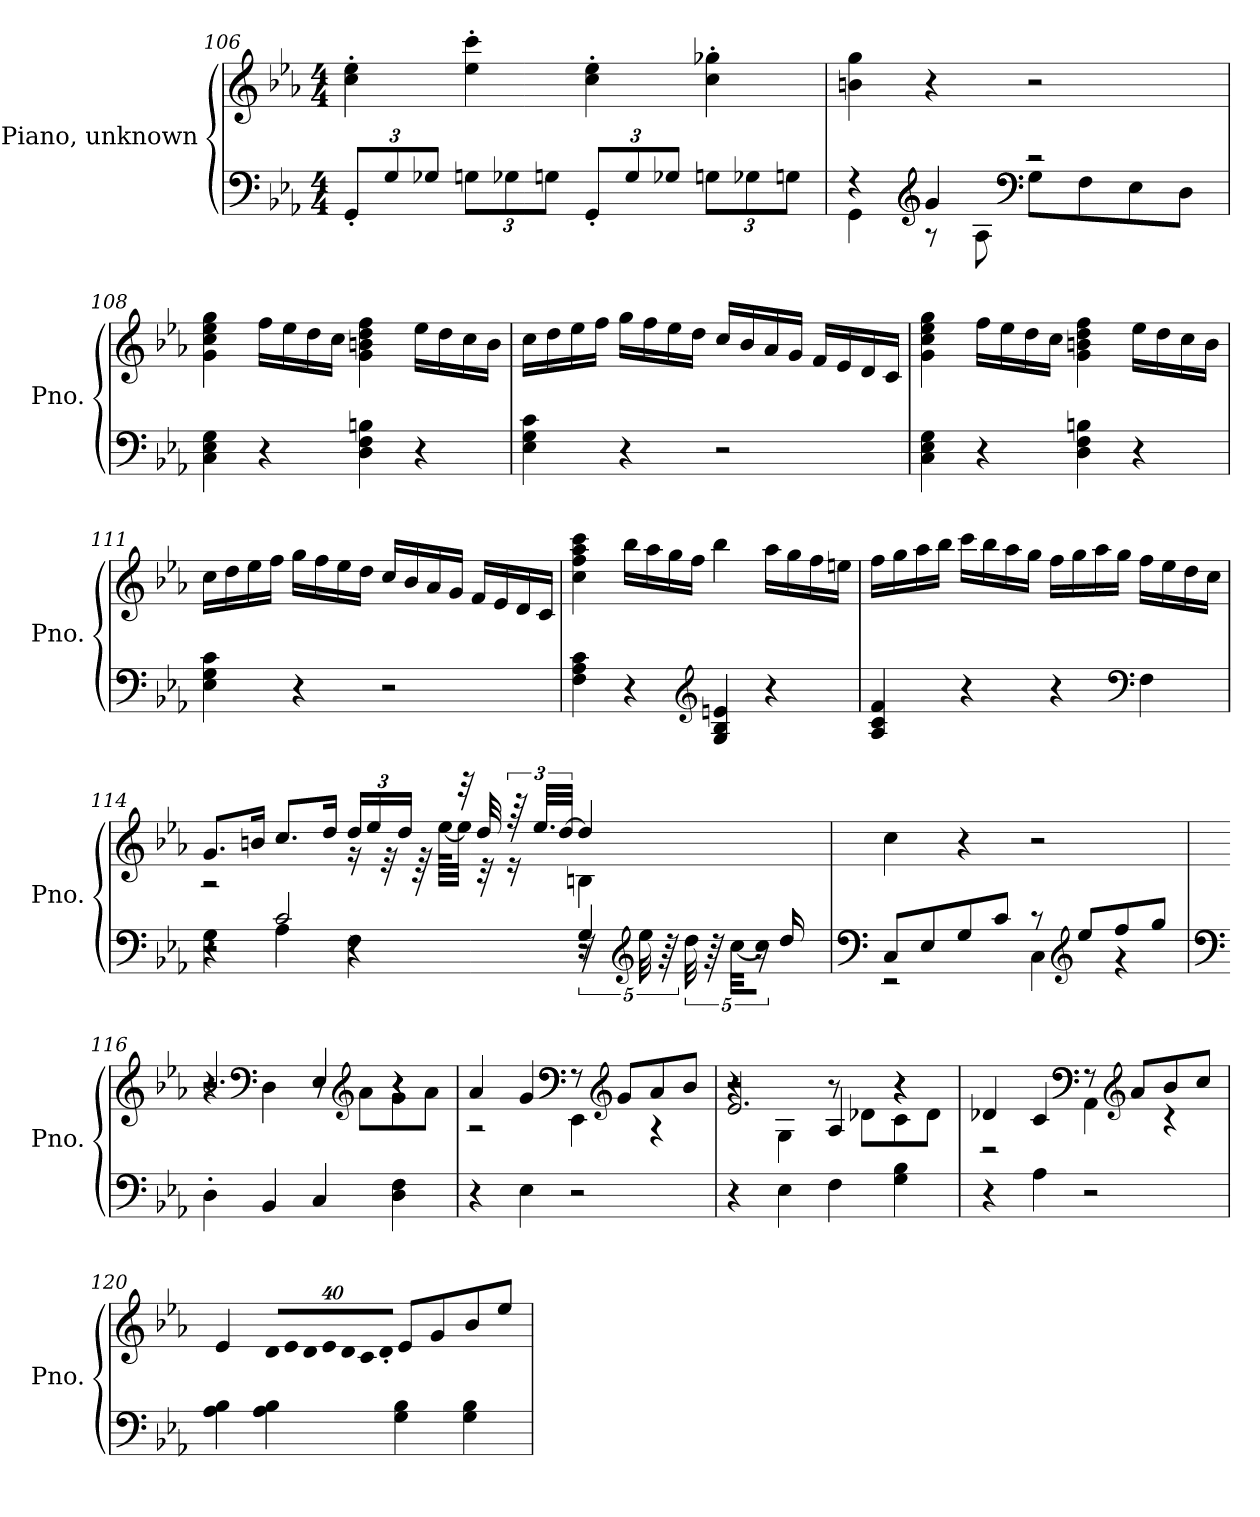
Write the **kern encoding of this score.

**kern	**kern
*part1	*part1
*staff2	*staff1
*I"Piano, unknown	*
*I'Pno.	*
*clefF4	*clefG2
*k[b-e-a-]	*k[b-e-a-]
*M4/4	*M4/4
*Xbrackettup	*
=106	=106
12GG'/L	4cc\' 4ee-\'
12G/	.
12G-X/J	.
12Gn\L	4ee-\' 4ccc\'
12G-X\	.
12Gn\J	.
12GG'/L	4cc\' 4ee-\'
12G/	.
12G-X/J	.
12Gn\L	4cc\' 4gg-X\'
12G-X\	.
12Gn\J	.
!!LO:LB:g=z
=107	=107
*^	*
4r	4GG\	4bn\ 4gg\
*clefG2	*	*
4g/	8r	4r
.	8A-\	.
*clefF4	*	*
2r	8G\L	2r
.	8F\	.
.	8E-\	.
.	8D\J	.
*v	*v	*
=108	=108
4C\ 4E-\ 4G\	4g\ 4cc\ 4ee-\ 4gg\
4r	16ff\LL
.	16ee-\
.	16dd\
.	16cc\JJ
4D\ 4F\ 4Bn\	4g\ 4bn\ 4dd\ 4ff\
4r	16ee-\LL
.	16dd\
.	16cc\
.	16b\JJ
=109	=109
4E-\ 4G\ 4c\	16cc\LL
.	16dd\
.	16ee-\
.	16ff\JJ
4r	16gg\LL
.	16ff\
.	16ee-\
.	16dd\JJ
2r	16cc/LL
.	16b-/
.	16a-/
.	16g/JJ
.	16f/LL
.	16e-/
.	16d/
.	16c/JJ
!!LO:LB:g=z
=110	=110
4C\ 4E-\ 4G\	4g\ 4cc\ 4ee-\ 4gg\
4r	16ff\LL
.	16ee-\
.	16dd\
.	16cc\JJ
4D\ 4F\ 4Bn\	4g\ 4bn\ 4dd\ 4ff\
4r	16ee-\LL
.	16dd\
.	16cc\
.	16b\JJ
=111	=111
4E-\ 4G\ 4c\	16cc\LL
.	16dd\
.	16ee-\
.	16ff\JJ
4r	16gg\LL
.	16ff\
.	16ee-\
.	16dd\JJ
2r	16cc/LL
.	16b-/
.	16a-/
.	16g/JJ
.	16f/LL
.	16e-/
.	16d/
.	16c/JJ
=112	=112
4F\ 4A-\ 4c\	4cc\ 4ff\ 4aa-\ 4ccc\
4r	16bb-\LL
.	16aa-\
.	16gg\
.	16ff\JJ
*clefG2	*
4G/ 4B-/ 4en/	4bb-\
4r	16aa-\LL
.	16gg\
.	16ff\
.	16een\JJ
!!LO:PB:g=z
=113	=113
4A-/ 4c/ 4f/	16ff\LL
.	16gg\
.	16aa-\
.	16bb-\JJ
4r	16ccc\LL
.	16bb-\
.	16aa-\
.	16gg\JJ
4r	16ff\LL
.	16gg\
.	16aa-\
.	16gg\JJ
*clefF4	*
4F\	16ff\LL
.	16ee-\
.	16dd\
.	16cc\JJ
!!LO:LB:g=z
=114	=114
*^	*^
*	*^	*	*
4r	4G\	2r	8.g/L	2r
.	.	.	16bn/Jk	.
2c/	4A-\	.	8.cc/L	.
.	.	.	16dd/Jk	.
*	*	*	*Xbrackettup	*
.	4F\	4r	24dd/LL	16r
.	.	.	24ee-/	.
.	.	.	.	32r
.	.	.	24dd/JJ	.
.	.	.	.	64r
.	.	.	.	[64ee-\KLLL
.	.	.	32r	32ee-\JJJ]
.	.	.	32dd/	32r
*	*	*	*brackettup	*
.	.	.	96r	16r
.	.	.	48.ee-/LLL	.
.	.	.	[48dd/JJJ	.
*	*brackettup	*	*	*
8r	40r	4G/	4dd/]	4Bn\
*clefG2	*	*	*	*
.	40ee-\	.	.	.
.	80r	.	.	.
.	40dd\	.	.	.
.	80r	.	.	.
.	[40cc\KKL	.	.	.
16r	8cc\J]	.	.	.
16dd/	.	.	.	.
*v	*v	*v	*	*
*	*v	*v
=115	=115
*clefF4	*
*^	*
8C/L	2r	4cc\
8E-/	.	.
8G/	.	4r
8c/J	.	.
8r	4C\	2r
*clefG2	*	*
8ee-/L	.	.
8ff/	4r	.
8gg/J	.	.
*v	*v	*
!!LO:LB:g=z
=116	=116
*clefF4	*
*	*^
*	*	*^
4D'\	2.b-/	4r	2r
*	*clefF4	*	*
4BB-/	.	4D\	.
4C/	.	8r	4E-/
*	*clefG2	*	*
.	.	8a-\L	.
4D\ 4F\	4r	8g\	4r
.	.	8a-\J	.
*	*	*v	*v
=117	=117	=117
4r	4a-/	2r
4E-\	4g/	.
*	*clefF4	*
2r	8r	4EE-\
*	*clefG2	*
.	8g/L	.
.	8a-/	4r
.	8b-/J	.
=118	=118	=118
*	*	*^
4r	2.e-/	4r	2r
4E-\	.	4G\	.
4F\	.	8r	4A-/
.	.	8d-X\L	.
4G\ 4B-\	4r	8c\	4r
.	.	8d-\J	.
*	*	*v	*v
=119	=119	=119
4r	4d-X/	2r
4A-\	4c/	.
*	*clefF4	*
2r	8r	4AA-\
*	*clefG2	*
.	8a-/L	.
.	8b-/	4r
.	8cc/J	.
*	*v	*v
!!LO:LB:g=z
=120	=120
4A-\ 4B-\	4e-/
*	*Xbrackettup
!	!LO:N:vis=32
4A-\ 4B-\	640%23d/LLL
!	!LO:N:vis=32
.	640%23e-/
!	!LO:N:vis=32
.	640%23d/
!	!LO:N:vis=32
.	640%23e-/
!	!LO:N:vis=32
.	640%23d/
!	!LO:N:vis=32
.	640%23c/
!	!LO:N:vis=32
.	640%23d'/JJJ
4G\ 4B-\	.
.	8e-/L
.	8g/
4G\ 4B-\	.
.	8b-/
.	8ee-/J
640ryy	.
=	=
*-	*-
